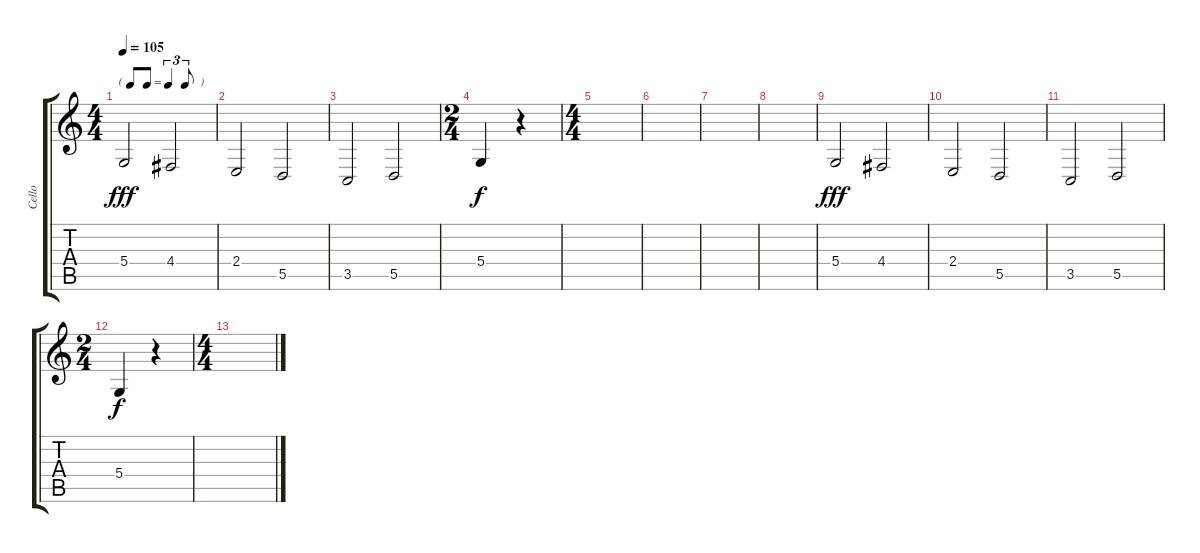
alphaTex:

\track ("Cello" "Cello") {instrument cello}
\staff {score tabs}
\tuning (E4 B3 G3 D3 A2 E2) {hide}
\ts (4 4)
\tf triplet8th
\tempo 105
\clef g2
\ks c
5.4.2{dy fff} 4.4.2 |
2.4.2 5.5.2 |
3.5.2 5.5.2 |
\ts (2 4)
5.4.4{dy f} r.4 |
\ts (4 4)
|
|
|
|
5.4.2{dy fff} 4.4.2 |
2.4.2 5.5.2 |
3.5.2 5.5.2 |
\ts (2 4)
5.4.4{dy f} r.4 |
\ts (4 4)
